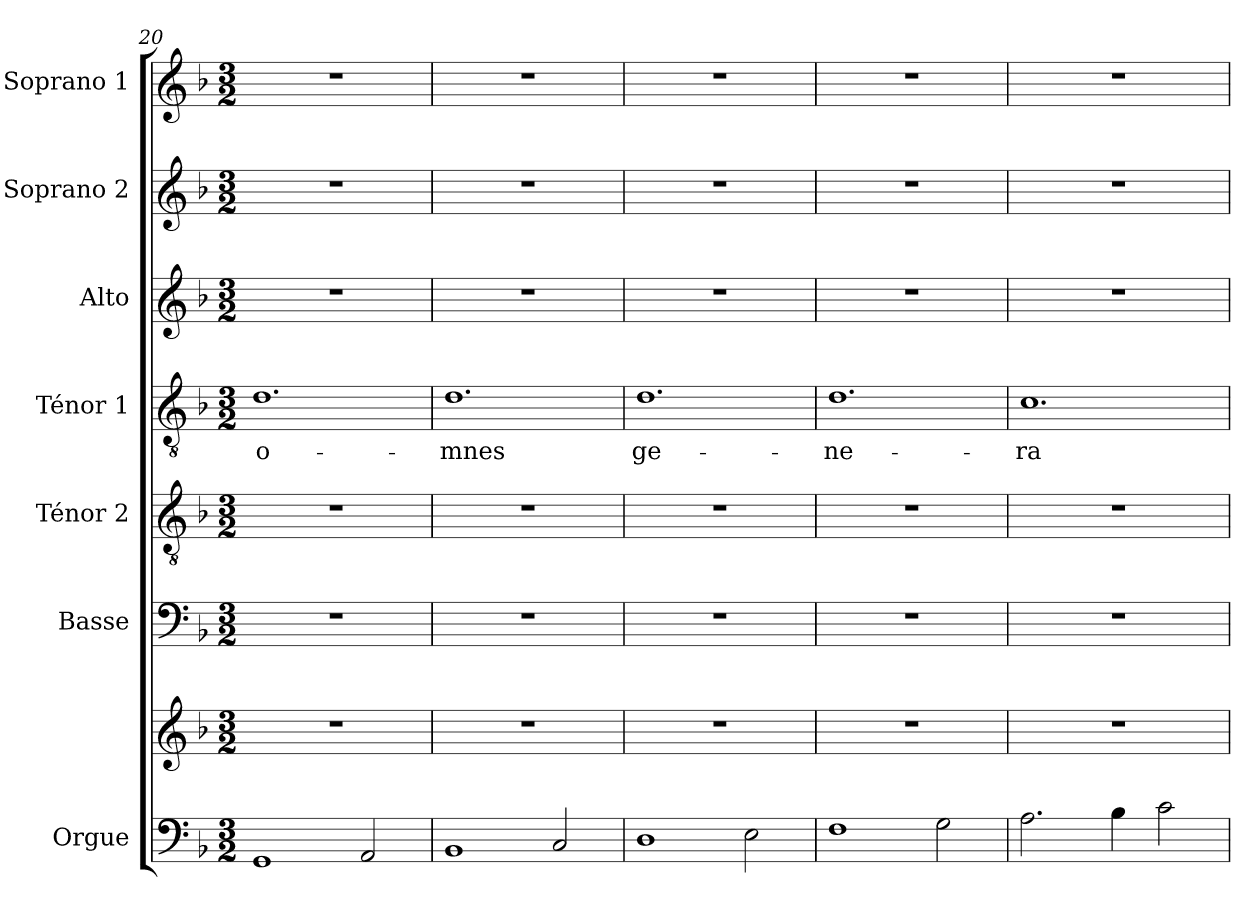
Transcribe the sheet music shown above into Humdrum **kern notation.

**kern	**kern	**kern	**kern	**kern	**text	**kern	**kern	**kern
*part7	*part7	*part6	*part5	*part4	*part4	*part3	*part2	*part1
*staff8	*staff7	*staff6	*staff5	*staff4	*staff4	*staff3	*staff2	*staff1
*I"Orgue	*	*I"Basse	*I"Ténor 2	*I"Ténor 1	*	*I"Alto	*I"Soprano 2	*I"Soprano 1
*I'Org.	*	*I'B.	*I'T. 2	*I'T. 1	*	*I'A.	*I'S. 2	*I'S. 1
*clefF4	*clefG2	*clefF4	*clefGv2	*clefGv2	*	*clefG2	*clefG2	*clefG2
*k[b-]	*k[b-]	*k[b-]	*k[b-]	*k[b-]	*	*k[b-]	*k[b-]	*k[b-]
*M3/2	*M3/2	*M3/2	*M3/2	*M3/2	*	*M3/2	*M3/2	*M3/2
=20	=20	=20	=20	=20	=20	=20	=20	=20
!	!	!	!	!	!LO:LY:b	!	!	!
1GG	1.r	1.r	1.r	1.d	o-	1.r	1.r	1.r
2AA/	.	.	.	.	.	.	.	.
=21	=21	=21	=21	=21	=21	=21	=21	=21
!	!	!	!	!	!LO:LY:b	!	!	!
1BB-	1.r	1.r	1.r	1.d	-mnes	1.r	1.r	1.r
2C/	.	.	.	.	.	.	.	.
=22	=22	=22	=22	=22	=22	=22	=22	=22
!	!	!	!	!	!LO:LY:b	!	!	!
1D	1.r	1.r	1.r	1.d	ge-	1.r	1.r	1.r
2E\	.	.	.	.	.	.	.	.
=23	=23	=23	=23	=23	=23	=23	=23	=23
!	!	!	!	!	!LO:LY:b	!	!	!
1F	1.r	1.r	1.r	1.d	-ne-	1.r	1.r	1.r
2G\	.	.	.	.	.	.	.	.
=24	=24	=24	=24	=24	=24	=24	=24	=24
!	!	!	!	!	!LO:LY:b	!	!	!
2.A\	1.r	1.r	1.r	1.c	-ra-	1.r	1.r	1.r
4B-\	.	.	.	.	.	.	.	.
2c\	.	.	.	.	.	.	.	.
=	=	=	=	=	=	=	=	=
*-	*-	*-	*-	*-	*-	*-	*-	*-
